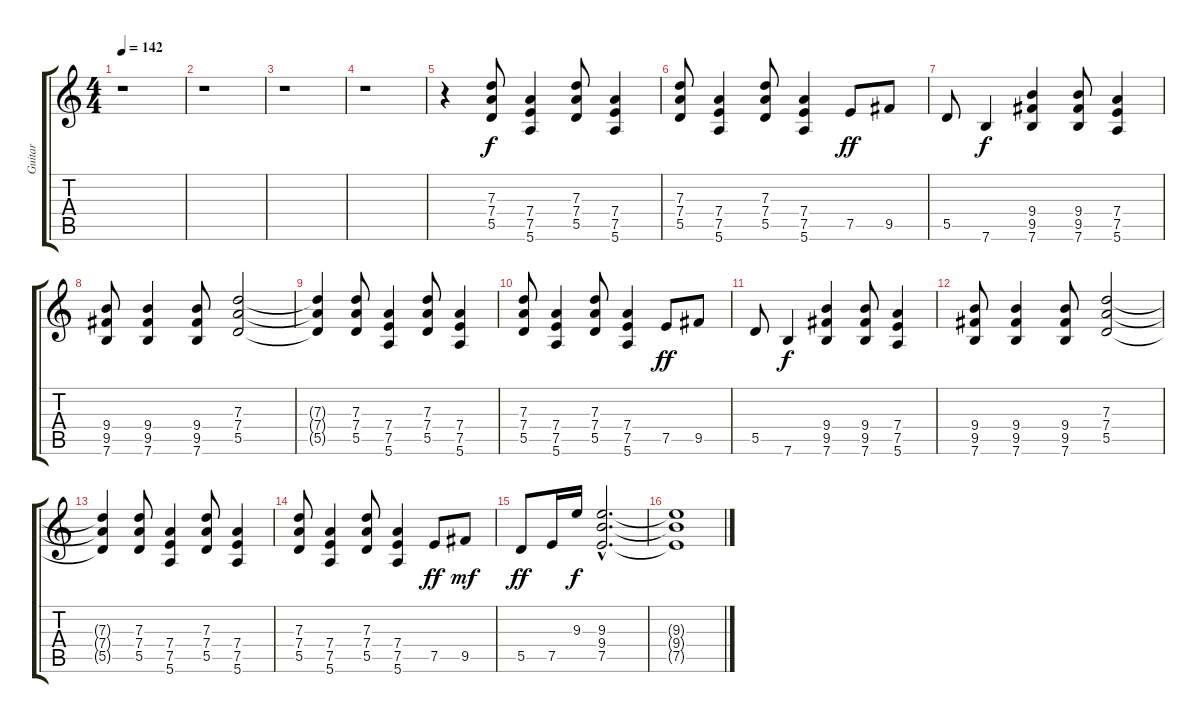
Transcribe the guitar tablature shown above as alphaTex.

\track ("Guitar" "Guitar") {instrument overdrivenguitar}
\staff {score tabs}
\tuning (E4 B3 G3 D3 A2 E2) {hide}
\ts (4 4)
\tempo 142
\clef g2
\ks c
r.1{dy f instrument overdrivenguitar} |
r.1 |
r.1 |
r.1 |
r.4 (7.3 7.4 5.5).8 (7.4 7.5 5.6).4 (7.3 7.4 5.5).8 (7.4 7.5 5.6).4 |
(7.3 7.4 5.5).8 (7.4 7.5 5.6).4 (7.3 7.4 5.5).8 (7.4 7.5 5.6).4 7.5.8{dy ff} 9.5.8 |
5.5.8 7.6.4{dy f} (9.4 9.5 7.6).4 (9.4 9.5 7.6).8 (7.4 7.5 5.6).4 |
(9.4 9.5 7.6).8 (9.4 9.5 7.6).4 (9.4 9.5 7.6).8 (7.3 7.4 5.5).2 |
(7.3{t} 7.4{t} 5.5{t}).4 (7.3 7.4 5.5).8 (7.4 7.5 5.6).4 (7.3 7.4 5.5).8 (7.4 7.5 5.6).4 |
(7.3 7.4 5.5).8 (7.4 7.5 5.6).4 (7.3 7.4 5.5).8 (7.4 7.5 5.6).4 7.5.8{dy ff} 9.5.8 |
5.5.8 7.6.4{dy f} (9.4 9.5 7.6).4 (9.4 9.5 7.6).8 (7.4 7.5 5.6).4 |
(9.4 9.5 7.6).8 (9.4 9.5 7.6).4 (9.4 9.5 7.6).8 (7.3 7.4 5.5).2 |
(7.3{t} 7.4{t} 5.5{t}).4 (7.3 7.4 5.5).8 (7.4 7.5 5.6).4 (7.3 7.4 5.5).8 (7.4 7.5 5.6).4 |
(7.3 7.4 5.5).8 (7.4 7.5 5.6).4 (7.3 7.4 5.5).8 (7.4 7.5 5.6).4 7.5.8{dy ff} 9.5.8{dy mf} |
5.5.8{dy ff} 7.5.16 9.3.16{dy f} (9.3{hac} 9.4{hac} 7.5{hac}).2{d} |
(9.3{t} 9.4{t} 7.5{t}).1
